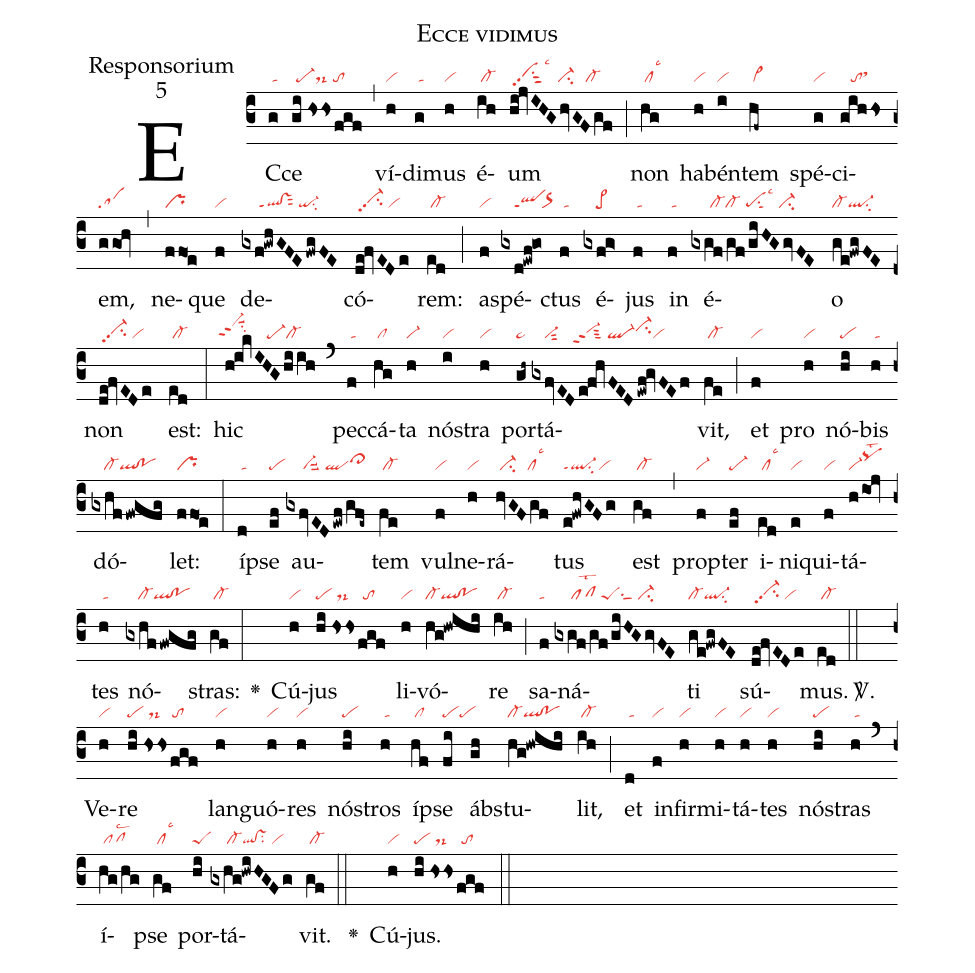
name:Ecce vidimus ;
office-part:Responsorium;
mode:5;
nabc-lines: 1;
%%
(c3) EC(g|/ta)ce(gi//hshs/fgf|/pe-ds-/to) (,) ví(h|vi)di(g|/ta)mus(h|vi) é(ih|/cl-)um(hi!jvIHG/hvGFgf|/vihhpp2su1sut2lsc3//ci-///cl-) (;)
non(hg|/cllsc3) ha(h|vi)bén(i|vi)tem(hf~|/cl~) spé(g|vi)ci(gihhs|///tosthi)em,(ggo!hv|sa) (,) ne(ffo1e|pr)que(f|vi) de(gxf!gwhGFE/fwgFE|/////ql!vsppt1sut2/qi-su2)có(de!fvEDe|/vi-hhpp2su2/vi)rem:(ed|/cl-) (;)
a(f|vi)spé(gxd!ewf!go|////qlppt1``or>)ctus(f|/ta) é(gxfg>|////pe>)jus(f|/ta) in(f|/ta) é(gxgf/gf/giHG/gvFE|//////cl-cl-/pesu1sut1lsc3/ci-)o(ge!fwgFE|cl-ql-su2) non(de!fvEDe|/vi-hhpp2su2/vi) est:(ed|/cl-) (:)
hic(h!iqkIHG/hiih|``vi-hkppt2suu1su2//////pe-cl-) (`) pec(f|/ta)cá(hg|/cl)ta(h|vi-) nó(i|vi)stra(h|vi) por(gh~|pe~)tá(gxfvEDe!fqhFED/ewf!gvFEf|////vi-sut2////vi-hhppt2sut3/ql-ci-hivi)vit,(fe|/cl-) (;)
et(f|vi) pro(h|vi) nó(hi|pe)bis(h|/ta) dó(gxhf/fwgfg|////cl-ql!po)let:(ffo1e|pr) (:)
í(d|/ta)pse(ef|pe) au(gxfvED/ewf/gfe~|/////vi-suu2/qlci~hi)tem(fe|/cl-) vul(f|vi)ne(h|vi)rá(hvGFgf|/ci-///cllsc3)tus(e!fwhGFg|ql-ppt1su2vi) est(gf|/cl-) (,)
prop(f|vi-)ter(ef|pe-) i(ed|/cllsc3)ni(e|vi)qui(f|vi)tá(h/ioj|vi-pqhjlst2)tes(h|/ta) nó(gxhffwgfg|////cl-ql!po)stras:(gf|/cl-) (:)

<v>\greheightstar</v>() Cú(h|vi)jus(hi//hshs/fgf|pe/ds-////to) li(h|vi)vó(hg!hwihi|cl-ql!po)re(ih|/cl-) (;)
sa(f|ta)ná(gxgf/gf/giHG/gvFE|/////pflst2/peSsu1sut1/ci-)ti(ge!fwgFE|cl-ql-su2) sú(de!fvEDe|/vi-hhpp2su2/vi)mus.(ed|/cl-) (::)

<sp>V/</sp>.() Ve(h|vi)re(hi//hshs/fgf|pe/ds-///to)  lan(h|vi)guó(h|vi)res(h|vi) nó(hi|pe)stros(h|/ta) í(hf|/cl)pse(fi|pepe) ábs(gh)tu(hg!hwihi|cl-ql!po)lit,(ih|/cl-) (;)
et(d|/ta) in(f|vi)fir(h|vi)mi(h|vi)tá(h|vi)tes(h|vi) nó(hi|pe)stras(h|/ta) (`) í(hg/hg|/pflsc2)pse(gf|/cllsc3) por(hi|peS)tá(gxhg!hwiHGFg|/////cl-ql!vssu2/vi)vit.(gf|/cl-) (::)

<v>\greheightstar</v>() Cú(h|vi)jus.(hi//hshs/fgf|pe/ds-////to) (::)
